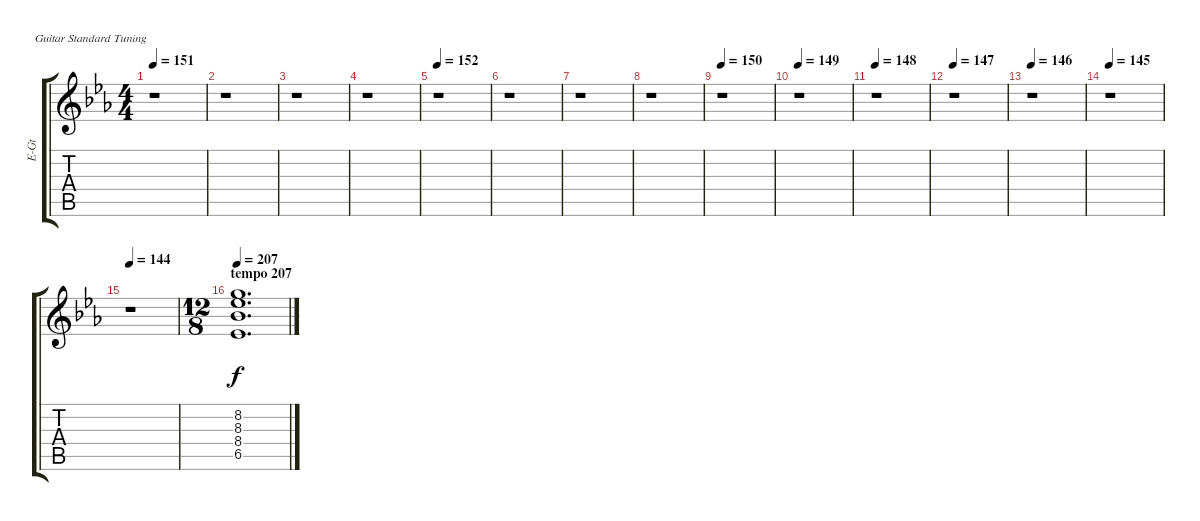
\bracketExtendMode groupsimilarinstruments
\otherSystemsTrackNameOrientation horizontal
\track ("Gtr 2" "E-Gt") {instrument distortionguitar}
\staff {score tabs}
\tuning (E4 B3 G3 D3 A2 E2)
\ts (4 4)
\tempo 151
\clef g2
\ks eb
r.1{dy f beam Down} |
r.1{beam Down} |
r.1{beam Down} |
r.1{beam Down} |
\tempo 152
r.1{beam Down} |
r.1{beam Down} |
r.1{beam Down} |
r.1{beam Down} |
\tempo 150
r.1{beam Down} |
\tempo 149
r.1{beam Down} |
\tempo 148
r.1{beam Down} |
\tempo 147
r.1{beam Down} |
\tempo 146
r.1{beam Down} |
\tempo 145
r.1{beam Down} |
\tempo 144
r.1{beam Down} |
\ts (12 8)
\section ("" "tempo 207")
\tempo 207
(8.2{acc forcenatural} 8.3{acc b} 8.4{acc b} 6.5{acc b}).1{d beam Down}
